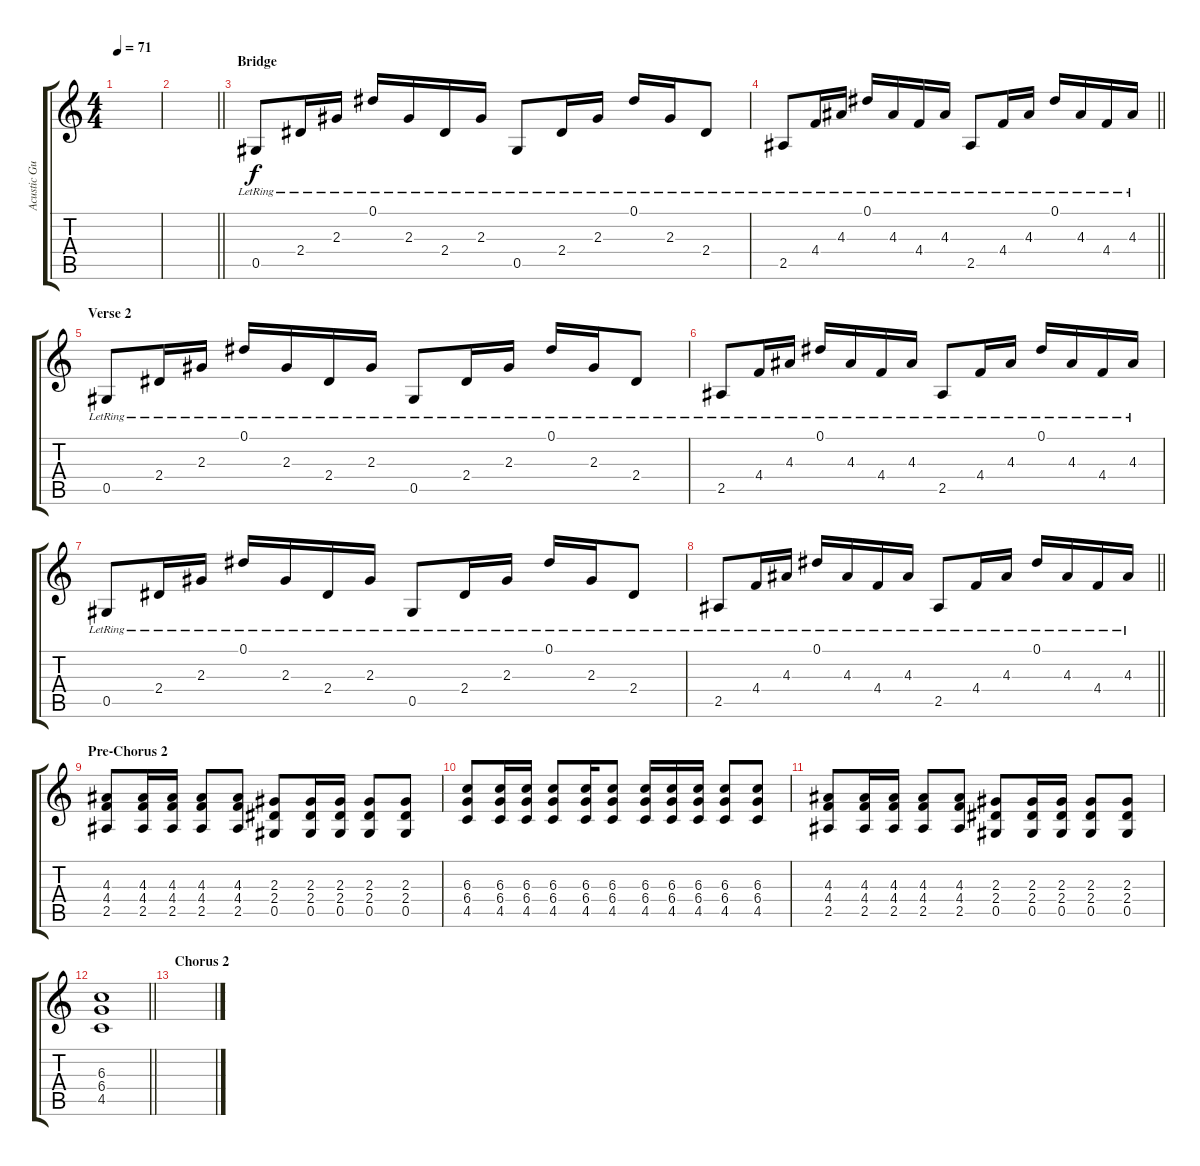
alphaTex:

\track ("Acustic Guitar" "Acustic Gu") {instrument acousticguitarsteel}
\staff {score tabs}
\tuning (Eb4 Bb3 Gb3 Db3 Ab2 Eb2) {hide}
\ts (4 4)
\tempo 71
\clef g2
\ks c
|
\barLineRight lightlight
|
\section ("" "Bridge")
0.5{lr}.8 2.4{lr}.16 2.3{lr}.16 0.1{lr}.16 2.3{lr}.16 2.4{lr}.16 2.3{lr}.16 0.5{lr}.8 2.4{lr}.16 2.3{lr}.16 0.1{lr}.16 2.3{lr}.16 2.4{lr}.8 |
\barLineRight lightlight
2.5{lr}.8 4.4{lr}.16 4.3{lr}.16 0.1{lr}.16 4.3{lr}.16 4.4{lr}.16 4.3{lr}.16 2.5{lr}.8 4.4{lr}.16 4.3{lr}.16 0.1{lr}.16 4.3{lr}.16 4.4{lr}.16 4.3{lr}.16 |
\section ("" "Verse 2")
0.5{lr}.8 2.4{lr}.16 2.3{lr}.16 0.1{lr}.16 2.3{lr}.16 2.4{lr}.16 2.3{lr}.16 0.5{lr}.8 2.4{lr}.16 2.3{lr}.16 0.1{lr}.16 2.3{lr}.16 2.4{lr}.8 |
2.5{lr}.8 4.4{lr}.16 4.3{lr}.16 0.1{lr}.16 4.3{lr}.16 4.4{lr}.16 4.3{lr}.16 2.5{lr}.8 4.4{lr}.16 4.3{lr}.16 0.1{lr}.16 4.3{lr}.16 4.4{lr}.16 4.3{lr}.16 |
0.5{lr}.8 2.4{lr}.16 2.3{lr}.16 0.1{lr}.16 2.3{lr}.16 2.4{lr}.16 2.3{lr}.16 0.5{lr}.8 2.4{lr}.16 2.3{lr}.16 0.1{lr}.16 2.3{lr}.16 2.4{lr}.8 |
\barLineRight lightlight
2.5{lr}.8 4.4{lr}.16 4.3{lr}.16 0.1{lr}.16 4.3{lr}.16 4.4{lr}.16 4.3{lr}.16 2.5{lr}.8 4.4{lr}.16 4.3{lr}.16 0.1{lr}.16 4.3{lr}.16 4.4{lr}.16 4.3{lr}.16 |
\section ("" "Pre-Chorus 2")
(4.3 4.4 2.5).8 (4.3 4.4 2.5).16 (4.3 4.4 2.5).16 (4.3 4.4 2.5).8 (4.3 4.4 2.5).8 (2.3 2.4 0.5).8 (2.3 2.4 0.5).16 (2.3 2.4 0.5).16 (2.3 2.4 0.5).8 (2.3 2.4 0.5).8 |
(6.3 6.4 4.5).8 (6.3 6.4 4.5).16 (6.3 6.4 4.5).16 (6.3 6.4 4.5).8 (6.3 6.4 4.5).16 (6.3 6.4 4.5).8 (6.3 6.4 4.5).16 (6.3 6.4 4.5).16 (6.3 6.4 4.5).16 (6.3 6.4 4.5).8 (6.3 6.4 4.5).8 |
(4.3 4.4 2.5).8 (4.3 4.4 2.5).16 (4.3 4.4 2.5).16 (4.3 4.4 2.5).8 (4.3 4.4 2.5).8 (2.3 2.4 0.5).8 (2.3 2.4 0.5).16 (2.3 2.4 0.5).16 (2.3 2.4 0.5).8 (2.3 2.4 0.5).8 |
\barLineRight lightlight
(6.3 6.4 4.5).1 |
\section ("" "Chorus 2")
